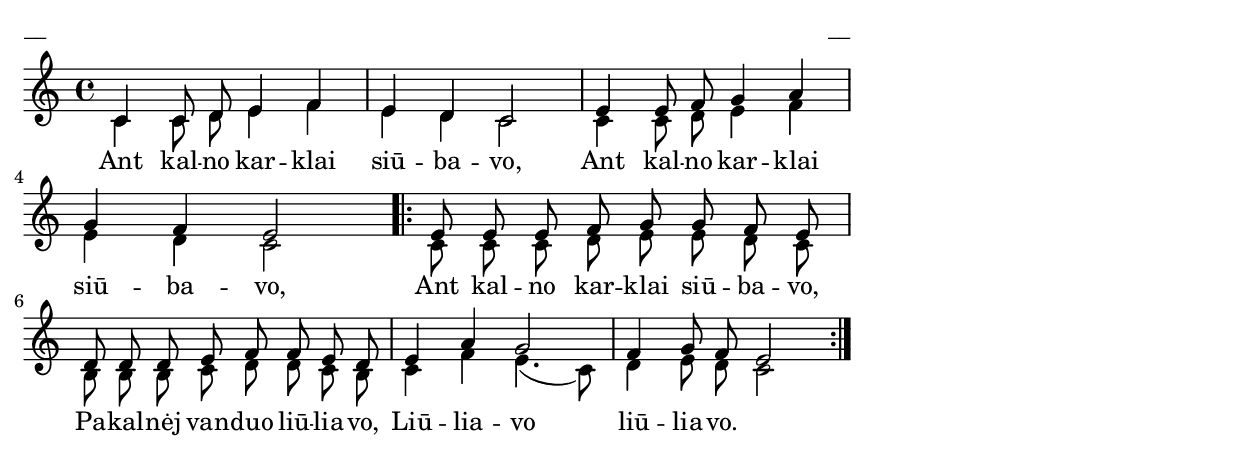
\version "2.13.16"
%\header {
%    title = "Ant kalno karklai siūbavo"
%}
\paper {
line-width = 14\cm
left-margin = 0.4\cm
between-system-padding = 0.1\cm
between-system-space = 0.1\cm
}
\layout {
indent = #0
ragged-last = ##f
}

voiceA = \relative c' {
\clef "treble"
\key c \major
\time 4/4
c4 c8 d e4 f | e4 d c2 | e4 e8 f g4 a | g4 f e2 
\repeat volta 2 {
e8 e e f g g f e | d8 d d e f f e d | e4 a g2 | f4 g8 f e2
} 
} 

voiceB = \relative c' {
\clef "treble"
\key c \major
\time 4/4
c4 c8 d e4 f | e4 d c2 | c4 c8 d e4 f | e4 d c2 |
\repeat volta 2 {
c8 c c d e e d c | b8 b b c d d c b | c4 f e4.( c8) | d4 e8 d c2
} 
} 

lyricA = \lyricmode {
Ant kal -- no kar -- klai siū -- ba -- vo,
Ant kal -- no kar -- klai siū -- ba -- vo,
Ant kal -- no kar -- klai siū -- ba -- vo,
Pa -- kal -- nėj van -- duo liū -- lia -- vo,
Liū -- lia -- vo liū -- lia -- vo.

} 

fullScore = <<
\new Staff {
<<
\new Voice = "voiceA" { \voiceOne \autoBeamOff \voiceA }
\lyricsto "voiceA" \new Lyrics \lyricA
\new Voice = "voiceB" { \voiceTwo \autoBeamOff \voiceB }
>>
}
>>

\score {
\fullScore
\header { piece = "__" opus = "__" }
}
\markup { \with-color #(x11-color 'white) \sans \smaller "__" }
\score {
\unfoldRepeats
\fullScore
\midi {
\context { \Staff \remove "Staff_performer" }
\context { \Voice \consists "Staff_performer" }
}
}